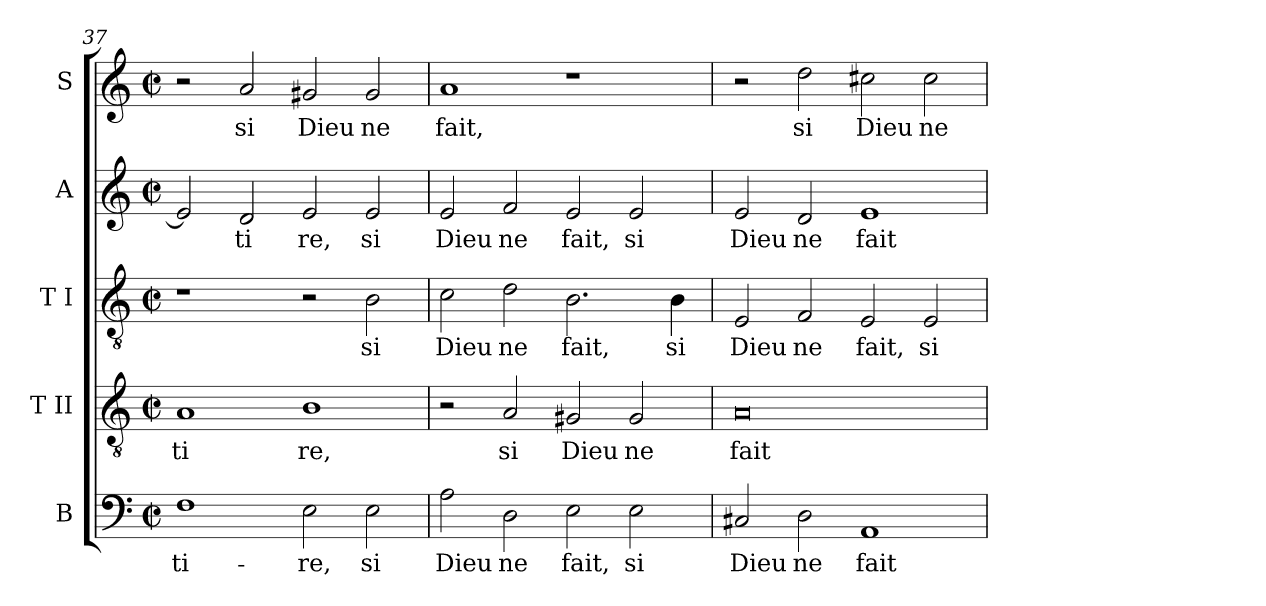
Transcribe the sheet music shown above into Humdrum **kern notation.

**kern	**text	**kern	**text	**kern	**text	**kern	**text	**kern	**text
*part5	*part5	*part4	*part4	*part3	*part3	*part2	*part2	*part1	*part1
*staff5	*staff5	*staff4	*staff4	*staff3	*staff3	*staff2	*staff2	*staff1	*staff1
*I"B	*	*I"T II	*	*I"T I	*	*I"A	*	*I"S	*
*clefF4	*	*clefGv2	*	*clefGv2	*	*clefG2	*	*clefG2	*
*k[]	*	*k[]	*	*k[]	*	*k[]	*	*k[]	*
*C:	*	*C:	*	*C:	*	*C:	*	*C:	*
*M2/2	*	*M2/2	*	*M2/2	*	*M2/2	*	*M2/2	*
*met(c|)	*	*met(c|)	*	*met(c|)	*	*met(c|)	*	*met(c|)	*
=37	=37	=37	=37	=37	=37	=37	=37	=37	=37
!	!LO:LY:b:cj	!	!LO:LY:b:cj	!	!	!	!LO:LY:b:cj	!	!
1F	-ti-	1A	ti	1r	.	2e/]	.	2r	.
!	!	!	!	!	!	!	!LO:LY:b:cj	!	!LO:LY:b:cj
.	.	.	.	.	.	2d/	ti	2a/	si
!	!LO:LY:b:cj	!	!LO:LY:b:cj	!	!	!	!LO:LY:b:cj	!	!LO:LY:b:cj
2E\	-re,	1B	re,	2r	.	2e/	re,	2g#X/	Dieu
!	!LO:LY:b:cj	!	!	!	!LO:LY:b:cj	!	!LO:LY:b:cj	!	!LO:LY:b:cj
2E\	si	.	.	2B\	si	2e/	si	2g#/	ne
=38	=38	=38	=38	=38	=38	=38	=38	=38	=38
!	!LO:LY:b:cj	!	!	!	!LO:LY:b:cj	!	!LO:LY:b:cj	!	!LO:LY:b:cj
2A\	Dieu	2r	.	2c\	Dieu	2e/	Dieu	1a	fait,
!	!LO:LY:b:cj	!	!LO:LY:b:cj	!	!LO:LY:b:cj	!	!LO:LY:b:cj	!	!
2D\	ne	2A/	si	2d\	ne	2f/	ne	.	.
!	!LO:LY:b:cj	!	!LO:LY:b:cj	!	!LO:LY:b:cj	!	!LO:LY:b:cj	!	!
2E\	fait,	2G#X/	Dieu	2.B\	fait,	2e/	fait,	1r	.
!	!LO:LY:b:cj	!	!LO:LY:b:cj	!	!	!	!LO:LY:b:cj	!	!
2E\	si	2G#/	ne	.	.	2e/	si	.	.
!	!	!	!	!	!LO:LY:b:cj	!	!	!	!
.	.	.	.	4B\	si	.	.	.	.
=39	=39	=39	=39	=39	=39	=39	=39	=39	=39
!	!LO:LY:b:cj	!	!LO:LY:b:cj	!	!LO:LY:b:cj	!	!LO:LY:b:cj	!	!
2C#X/	Dieu	0A	fait	2E/	Dieu	2e/	Dieu	2r	.
!	!LO:LY:b:cj	!	!	!	!LO:LY:b:cj	!	!LO:LY:b:cj	!	!LO:LY:b:cj
2D\	ne	.	.	2F/	ne	2d/	ne	2dd\	si
!	!LO:LY:b:cj	!	!	!	!LO:LY:b:cj	!	!LO:LY:b:cj	!	!LO:LY:b:cj
1AA	fait	.	.	2E/	fait,	1e	fait	2cc#X\	Dieu
!	!	!	!	!	!LO:LY:b:cj	!	!	!	!LO:LY:b:cj
.	.	.	.	2E/	si	.	.	2cc#\	ne
=	=	=	=	=	=	=	=	=	=
*-	*-	*-	*-	*-	*-	*-	*-	*-	*-
